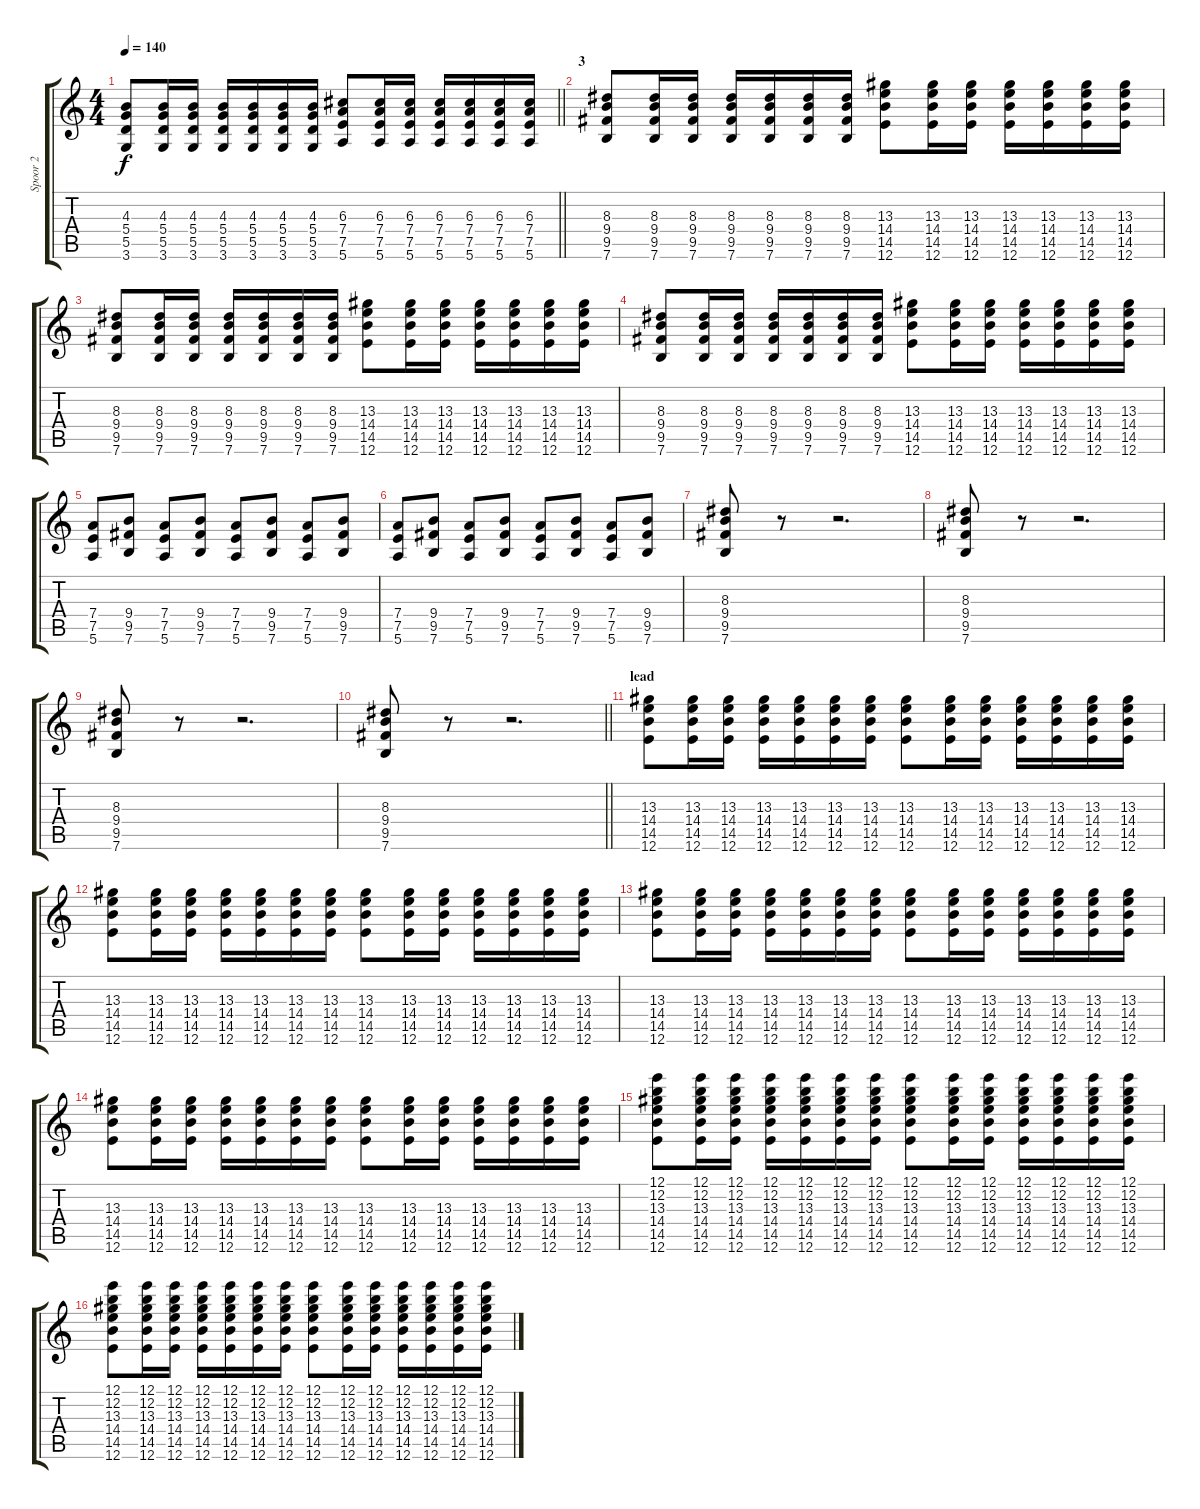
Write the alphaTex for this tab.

\track ("Spoor 2" "Spoor 2") {instrument overdrivenguitar}
\staff {score tabs}
\tuning (E4 B3 G3 D3 A2 E2) {hide}
\ts (4 4)
\tempo 140
\clef g2
\barLineRight lightlight
\ks c
(4.3 5.4 5.5 3.6).8{dy f} (4.3 5.4 5.5 3.6).16 (4.3 5.4 5.5 3.6).16 (4.3 5.4 5.5 3.6).16 (4.3 5.4 5.5 3.6).16 (4.3 5.4 5.5 3.6).16 (4.3 5.4 5.5 3.6).16 (6.3 7.4 7.5 5.6).8 (6.3 7.4 7.5 5.6).16 (6.3 7.4 7.5 5.6).16 (6.3 7.4 7.5 5.6).16 (6.3 7.4 7.5 5.6).16 (6.3 7.4 7.5 5.6).16 (6.3 7.4 7.5 5.6).16 |
\section ("" "3")
(8.3 9.4 9.5 7.6).8 (8.3 9.4 9.5 7.6).16 (8.3 9.4 9.5 7.6).16 (8.3 9.4 9.5 7.6).16 (8.3 9.4 9.5 7.6).16 (8.3 9.4 9.5 7.6).16 (8.3 9.4 9.5 7.6).16 (13.3 14.4 14.5 12.6).8 (13.3 14.4 14.5 12.6).16 (13.3 14.4 14.5 12.6).16 (13.3 14.4 14.5 12.6).16 (13.3 14.4 14.5 12.6).16 (13.3 14.4 14.5 12.6).16 (13.3 14.4 14.5 12.6).16 |
(8.3 9.4 9.5 7.6).8 (8.3 9.4 9.5 7.6).16 (8.3 9.4 9.5 7.6).16 (8.3 9.4 9.5 7.6).16 (8.3 9.4 9.5 7.6).16 (8.3 9.4 9.5 7.6).16 (8.3 9.4 9.5 7.6).16 (13.3 14.4 14.5 12.6).8 (13.3 14.4 14.5 12.6).16 (13.3 14.4 14.5 12.6).16 (13.3 14.4 14.5 12.6).16 (13.3 14.4 14.5 12.6).16 (13.3 14.4 14.5 12.6).16 (13.3 14.4 14.5 12.6).16 |
(8.3 9.4 9.5 7.6).8 (8.3 9.4 9.5 7.6).16 (8.3 9.4 9.5 7.6).16 (8.3 9.4 9.5 7.6).16 (8.3 9.4 9.5 7.6).16 (8.3 9.4 9.5 7.6).16 (8.3 9.4 9.5 7.6).16 (13.3 14.4 14.5 12.6).8 (13.3 14.4 14.5 12.6).16 (13.3 14.4 14.5 12.6).16 (13.3 14.4 14.5 12.6).16 (13.3 14.4 14.5 12.6).16 (13.3 14.4 14.5 12.6).16 (13.3 14.4 14.5 12.6).16 |
(7.4 7.5 5.6).8 (9.4 9.5 7.6).8 (7.4 7.5 5.6).8 (9.4 9.5 7.6).8 (7.4 7.5 5.6).8 (9.4 9.5 7.6).8 (7.4 7.5 5.6).8 (9.4 9.5 7.6).8 |
(7.4 7.5 5.6).8 (9.4 9.5 7.6).8 (7.4 7.5 5.6).8 (9.4 9.5 7.6).8 (7.4 7.5 5.6).8 (9.4 9.5 7.6).8 (7.4 7.5 5.6).8 (9.4 9.5 7.6).8 |
(8.3 9.4 9.5 7.6).8 r.8 r.2{d} |
(8.3 9.4 9.5 7.6).8 r.8 r.2{d} |
(8.3 9.4 9.5 7.6).8 r.8 r.2{d} |
\barLineRight lightlight
(8.3 9.4 9.5 7.6).8 r.8 r.2{d} |
\section ("" "lead")
(13.3 14.4 14.5 12.6).8 (13.3 14.4 14.5 12.6).16 (13.3 14.4 14.5 12.6).16 (13.3 14.4 14.5 12.6).16 (13.3 14.4 14.5 12.6).16 (13.3 14.4 14.5 12.6).16 (13.3 14.4 14.5 12.6).16 (13.3 14.4 14.5 12.6).8 (13.3 14.4 14.5 12.6).16 (13.3 14.4 14.5 12.6).16 (13.3 14.4 14.5 12.6).16 (13.3 14.4 14.5 12.6).16 (13.3 14.4 14.5 12.6).16 (13.3 14.4 14.5 12.6).16 |
(13.3 14.4 14.5 12.6).8 (13.3 14.4 14.5 12.6).16 (13.3 14.4 14.5 12.6).16 (13.3 14.4 14.5 12.6).16 (13.3 14.4 14.5 12.6).16 (13.3 14.4 14.5 12.6).16 (13.3 14.4 14.5 12.6).16 (13.3 14.4 14.5 12.6).8 (13.3 14.4 14.5 12.6).16 (13.3 14.4 14.5 12.6).16 (13.3 14.4 14.5 12.6).16 (13.3 14.4 14.5 12.6).16 (13.3 14.4 14.5 12.6).16 (13.3 14.4 14.5 12.6).16 |
(13.3 14.4 14.5 12.6).8 (13.3 14.4 14.5 12.6).16 (13.3 14.4 14.5 12.6).16 (13.3 14.4 14.5 12.6).16 (13.3 14.4 14.5 12.6).16 (13.3 14.4 14.5 12.6).16 (13.3 14.4 14.5 12.6).16 (13.3 14.4 14.5 12.6).8 (13.3 14.4 14.5 12.6).16 (13.3 14.4 14.5 12.6).16 (13.3 14.4 14.5 12.6).16 (13.3 14.4 14.5 12.6).16 (13.3 14.4 14.5 12.6).16 (13.3 14.4 14.5 12.6).16 |
(13.3 14.4 14.5 12.6).8 (13.3 14.4 14.5 12.6).16 (13.3 14.4 14.5 12.6).16 (13.3 14.4 14.5 12.6).16 (13.3 14.4 14.5 12.6).16 (13.3 14.4 14.5 12.6).16 (13.3 14.4 14.5 12.6).16 (13.3 14.4 14.5 12.6).8 (13.3 14.4 14.5 12.6).16 (13.3 14.4 14.5 12.6).16 (13.3 14.4 14.5 12.6).16 (13.3 14.4 14.5 12.6).16 (13.3 14.4 14.5 12.6).16 (13.3 14.4 14.5 12.6).16 |
(12.1 12.2 13.3 14.4 14.5 12.6).8 (12.1 12.2 13.3 14.4 14.5 12.6).16 (12.1 12.2 13.3 14.4 14.5 12.6).16 (12.1 12.2 13.3 14.4 14.5 12.6).16 (12.1 12.2 13.3 14.4 14.5 12.6).16 (12.1 12.2 13.3 14.4 14.5 12.6).16 (12.1 12.2 13.3 14.4 14.5 12.6).16 (12.1 12.2 13.3 14.4 14.5 12.6).8 (12.1 12.2 13.3 14.4 14.5 12.6).16 (12.1 12.2 13.3 14.4 14.5 12.6).16 (12.1 12.2 13.3 14.4 14.5 12.6).16 (12.1 12.2 13.3 14.4 14.5 12.6).16 (12.1 12.2 13.3 14.4 14.5 12.6).16 (12.1 12.2 13.3 14.4 14.5 12.6).16 |
(12.1 12.2 13.3 14.4 14.5 12.6).8 (12.1 12.2 13.3 14.4 14.5 12.6).16 (12.1 12.2 13.3 14.4 14.5 12.6).16 (12.1 12.2 13.3 14.4 14.5 12.6).16 (12.1 12.2 13.3 14.4 14.5 12.6).16 (12.1 12.2 13.3 14.4 14.5 12.6).16 (12.1 12.2 13.3 14.4 14.5 12.6).16 (12.1 12.2 13.3 14.4 14.5 12.6).8 (12.1 12.2 13.3 14.4 14.5 12.6).16 (12.1 12.2 13.3 14.4 14.5 12.6).16 (12.1 12.2 13.3 14.4 14.5 12.6).16 (12.1 12.2 13.3 14.4 14.5 12.6).16 (12.1 12.2 13.3 14.4 14.5 12.6).16 (12.1 12.2 13.3 14.4 14.5 12.6).16
